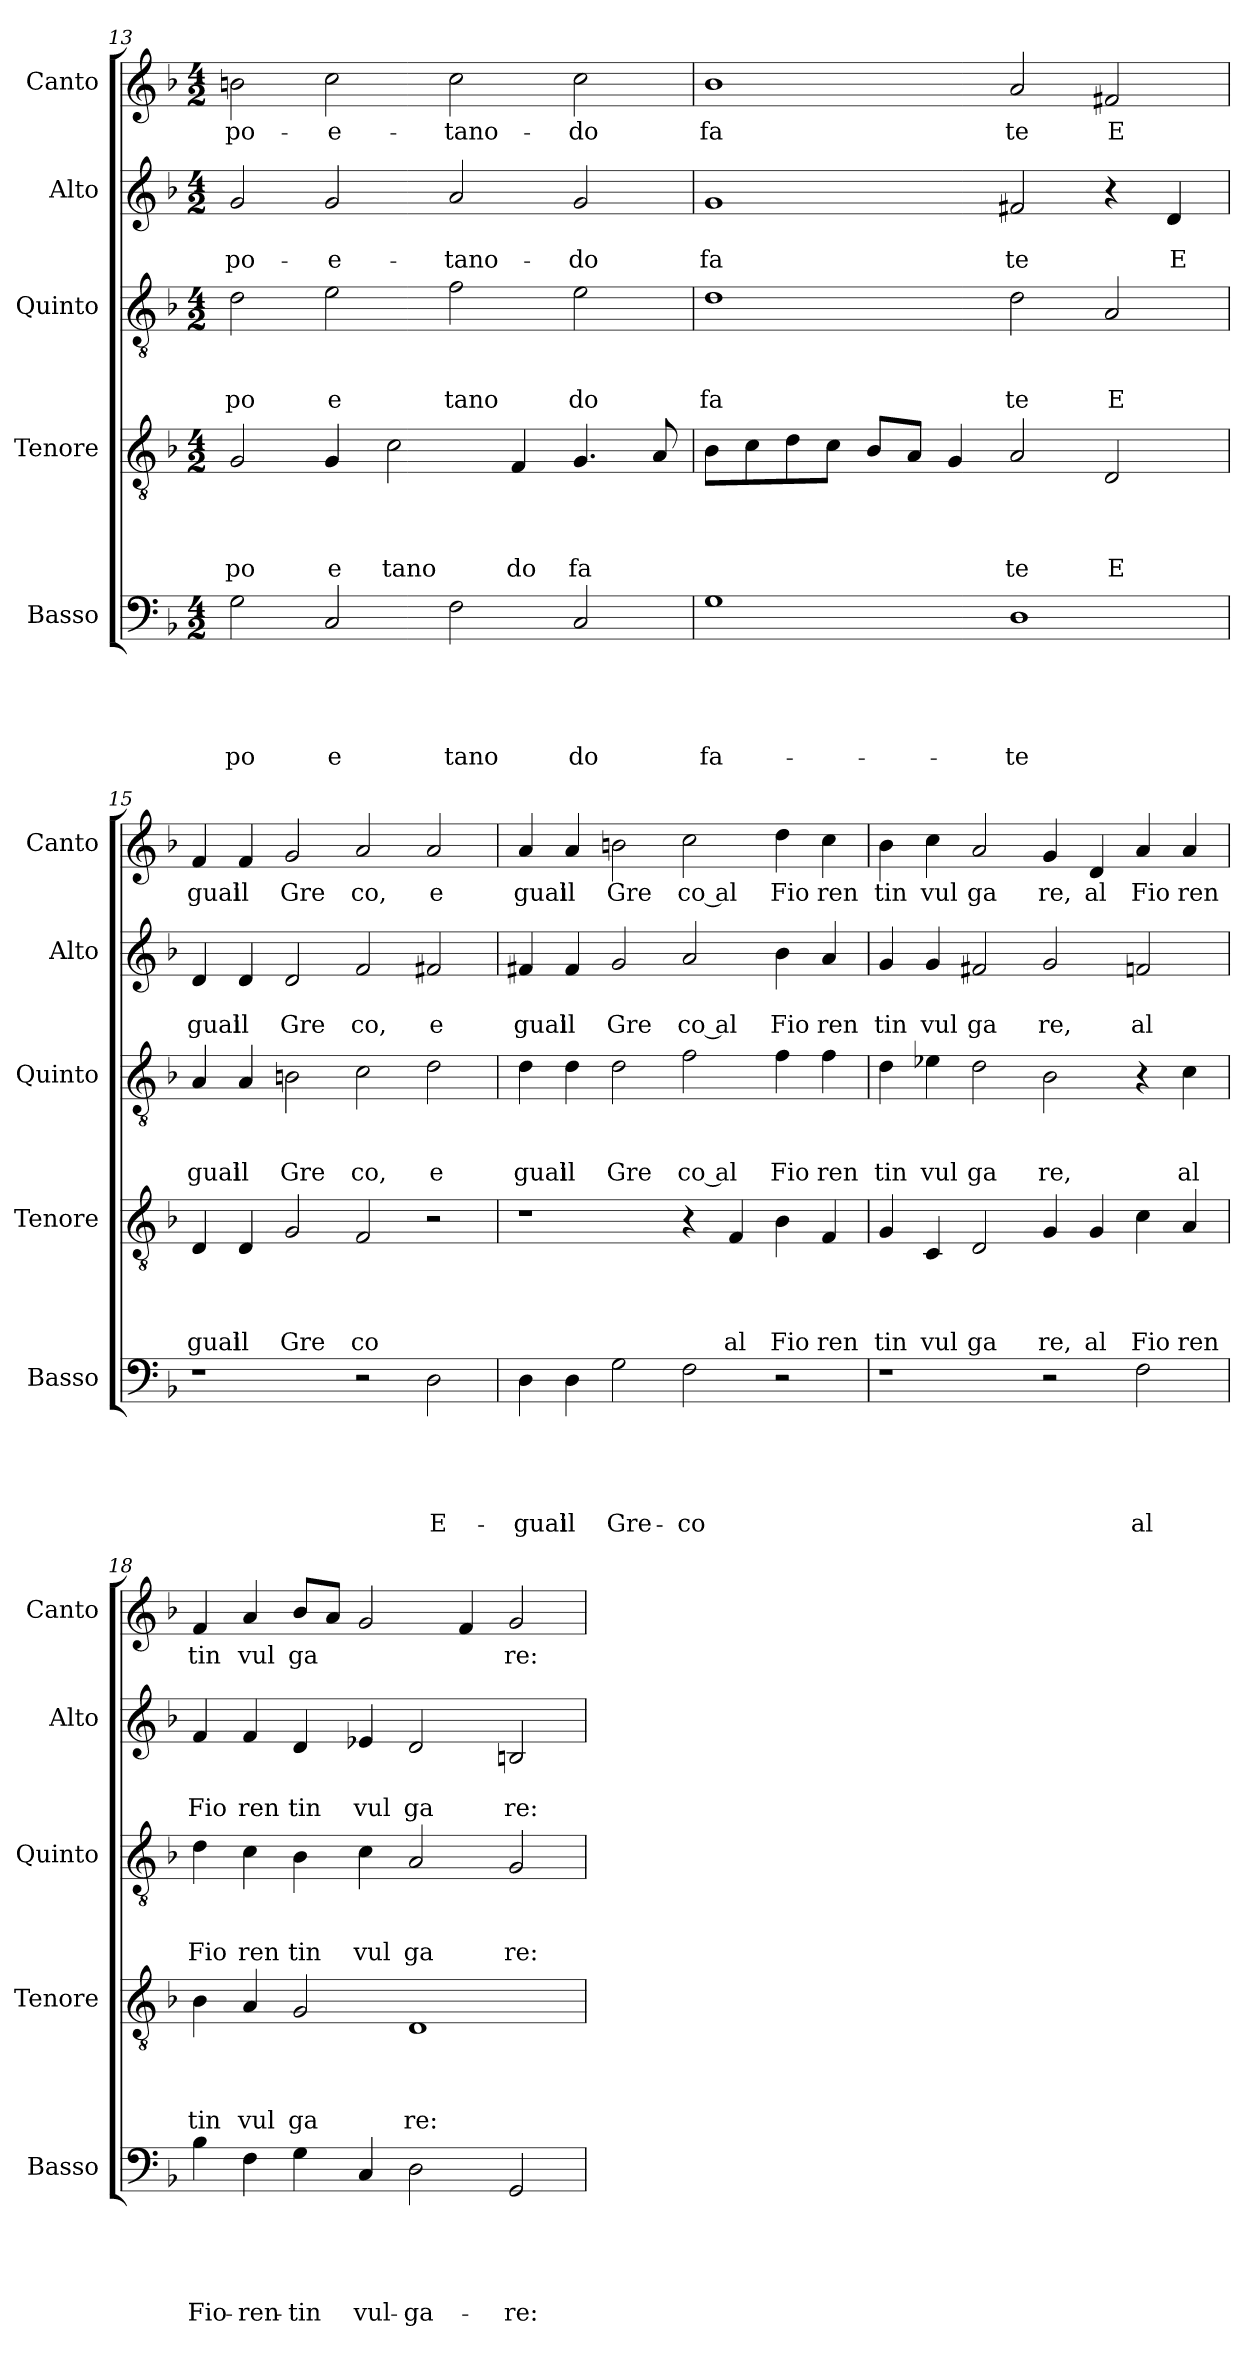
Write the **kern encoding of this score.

**kern	**text	**text	**text	**text	**text	**kern	**text	**text	**text	**text	**kern	**text	**text	**text	**kern	**text	**text	**kern	**text
*part5	*part5	*part5	*part5	*part5	*part5	*part4	*part4	*part4	*part4	*part4	*part3	*part3	*part3	*part3	*part2	*part2	*part2	*part1	*part1
*staff5	*staff5	*staff5	*staff5	*staff5	*staff5	*staff4	*staff4	*staff4	*staff4	*staff4	*staff3	*staff3	*staff3	*staff3	*staff2	*staff2	*staff2	*staff1	*staff1
*I"Basso	*	*	*	*	*	*I"Tenore	*	*	*	*	*I"Quinto	*	*	*	*I"Alto	*	*	*I"Canto	*
*I'Basso	*	*	*	*	*	*I'Tenore	*	*	*	*	*I'Quinto	*	*	*	*I'Alto	*	*	*I'Canto	*
*clefF4	*	*	*	*	*	*clefGv2	*	*	*	*	*clefGv2	*	*	*	*clefG2	*	*	*clefG2	*
*k[b-]	*	*	*	*	*	*k[b-]	*	*	*	*	*k[b-]	*	*	*	*k[b-]	*	*	*k[b-]	*
*F:	*	*	*	*	*	*F:	*	*	*	*	*F:	*	*	*	*F:	*	*	*F:	*
*M4/2	*	*	*	*	*	*M4/2	*	*	*	*	*M4/2	*	*	*	*M4/2	*	*	*M4/2	*
=13	=13	=13	=13	=13	=13	=13	=13	=13	=13	=13	=13	=13	=13	=13	=13	=13	=13	=13	=13
!	!	!	!	!	!LO:LY:b	!	!	!	!	!LO:LY:b	!	!	!	!LO:LY:b	!	!	!LO:LY:b	!	!LO:LY:b
2G\	.	.	.	.	po	2G/	.	.	.	po	2d\	.	.	po	2g/	.	po-	2bn\	po-
!	!	!	!	!	!LO:LY:b	!	!	!	!	!LO:LY:b	!	!	!	!LO:LY:b	!	!	!LO:LY:b	!	!LO:LY:b
2C/	.	.	.	.	e	4G/	.	.	.	e	2e\	.	.	e	2g/	.	-e-	2cc\	-e-
!	!	!	!	!	!	!	!	!	!	!LO:LY:b	!	!	!	!	!	!	!	!	!
.	.	.	.	.	.	2c\	.	.	.	tano	.	.	.	.	.	.	.	.	.
!	!	!	!	!	!LO:LY:b	!	!	!	!	!	!	!	!	!LO:LY:b	!	!	!LO:LY:b	!	!LO:LY:b
2F\	.	.	.	.	tano	.	.	.	.	.	2f\	.	.	tano	2a/	.	-tano-	2cc\	-tano-
!	!	!	!	!	!	!	!	!	!	!LO:LY:b	!	!	!	!	!	!	!	!	!
.	.	.	.	.	.	4F/	.	.	.	do	.	.	.	.	.	.	.	.	.
!	!	!	!	!	!LO:LY:b	!	!	!	!	!LO:LY:b	!	!	!	!LO:LY:b	!	!	!LO:LY:b	!	!LO:LY:b
2C/	.	.	.	.	do	4.G/	.	.	.	fa	2e\	.	.	do	2g/	.	-do	2cc\	-do
.	.	.	.	.	.	8A/	.	.	.	.	.	.	.	.	.	.	.	.	.
!!LO:PB:g=z
=14	=14	=14	=14	=14	=14	=14	=14	=14	=14	=14	=14	=14	=14	=14	=14	=14	=14	=14	=14
!	!	!	!	!	!LO:LY:b	!	!	!	!	!	!	!	!	!LO:LY:b	!	!	!LO:LY:b	!	!LO:LY:b
1G	.	.	.	.	fa-	8B-\L	.	.	.	.	1d	.	.	fa	1g	.	fa	1b-	fa
.	.	.	.	.	.	8c\	.	.	.	.	.	.	.	.	.	.	.	.	.
.	.	.	.	.	.	8d\	.	.	.	.	.	.	.	.	.	.	.	.	.
.	.	.	.	.	.	8c\J	.	.	.	.	.	.	.	.	.	.	.	.	.
.	.	.	.	.	.	8B-/L	.	.	.	.	.	.	.	.	.	.	.	.	.
.	.	.	.	.	.	8A/J	.	.	.	.	.	.	.	.	.	.	.	.	.
.	.	.	.	.	.	4G/	.	.	.	.	.	.	.	.	.	.	.	.	.
!	!	!	!	!	!LO:LY:b	!	!	!	!	!LO:LY:b	!	!	!	!LO:LY:b	!	!	!LO:LY:b	!	!LO:LY:b
1D	.	.	.	.	-te	2A/	.	.	.	te	2d\	.	.	te	2f#X/	.	te	2a/	te
!	!	!	!	!	!	!	!	!	!	!LO:LY:b	!	!	!	!LO:LY:b	!	!	!	!	!LO:LY:b
.	.	.	.	.	.	2D/	.	.	.	E	2A/	.	.	E	4r	.	.	2f#X/	E
!	!	!	!	!	!	!	!	!	!	!	!	!	!	!	!	!	!LO:LY:b	!	!
.	.	.	.	.	.	.	.	.	.	.	.	.	.	.	4d/	.	E	.	.
=15	=15	=15	=15	=15	=15	=15	=15	=15	=15	=15	=15	=15	=15	=15	=15	=15	=15	=15	=15
!	!	!	!	!	!	!	!	!	!	!LO:LY:b	!	!	!	!LO:LY:b	!	!	!LO:LY:b	!	!LO:LY:b
1r	.	.	.	.	.	4D/	.	.	.	gual	4A/	.	.	gual	4d/	.	gual	4f/	gual
!	!	!	!	!	!	!	!	!	!	!LO:LY:b	!	!	!	!LO:LY:b	!	!	!LO:LY:b	!	!LO:LY:b
.	.	.	.	.	.	4D/	.	.	.	il	4A/	.	.	il	4d/	.	il	4f/	il
!	!	!	!	!	!	!	!	!	!	!LO:LY:b	!	!	!	!LO:LY:b	!	!	!LO:LY:b	!	!LO:LY:b
.	.	.	.	.	.	2G/	.	.	.	Gre	2Bn\	.	.	Gre	2d/	.	Gre	2g/	Gre
!	!	!	!	!	!	!	!	!	!	!LO:LY:b	!	!	!	!LO:LY:b	!	!	!LO:LY:b	!	!LO:LY:b
2r	.	.	.	.	.	2F/	.	.	.	co	2c\	.	.	co,	2f/	.	co,	2a/	co,
!	!	!	!	!	!LO:LY:b	!	!	!	!	!	!	!	!	!LO:LY:b	!	!	!LO:LY:b	!	!LO:LY:b
2D\	.	.	.	.	E-	2r	.	.	.	.	2d\	.	.	e	2f#X/	.	e	2a/	e
=16	=16	=16	=16	=16	=16	=16	=16	=16	=16	=16	=16	=16	=16	=16	=16	=16	=16	=16	=16
!	!	!	!	!	!LO:LY:b	!	!	!	!	!	!	!	!	!LO:LY:b	!	!	!LO:LY:b	!	!LO:LY:b
4D\	.	.	.	.	-gual	1r	.	.	.	.	4d\	.	.	gual	4f#X/	.	gual	4a/	gual
!	!	!	!	!	!LO:LY:b	!	!	!	!	!	!	!	!	!LO:LY:b	!	!	!LO:LY:b	!	!LO:LY:b
4D\	.	.	.	.	il	.	.	.	.	.	4d\	.	.	il	4f#/	.	il	4a/	il
!	!	!	!	!	!LO:LY:b	!	!	!	!	!	!	!	!	!LO:LY:b	!	!	!LO:LY:b	!	!LO:LY:b
2G\	.	.	.	.	Gre-	.	.	.	.	.	2d\	.	.	Gre	2g/	.	Gre	2bn\	Gre
!	!	!	!	!	!LO:LY:b	!	!	!	!	!	!	!	!	!LO:LY:b:rj	!	!	!LO:LY:b:rj	!	!LO:LY:b:rj
2F\	.	.	.	.	-co	4r	.	.	.	.	2f\	.	.	co al	2a/	.	co al	2cc\	co al
!	!	!	!	!	!	!	!	!	!	!LO:LY:b	!	!	!	!	!	!	!	!	!
.	.	.	.	.	.	4F/	.	.	.	al	.	.	.	.	.	.	.	.	.
!	!	!	!	!	!	!	!	!	!	!LO:LY:b	!	!	!	!LO:LY:b	!	!	!LO:LY:b	!	!LO:LY:b
2r	.	.	.	.	.	4B-\	.	.	.	Fio	4f\	.	.	Fio	4b-\	.	Fio	4dd\	Fio
!	!	!	!	!	!	!	!	!	!	!LO:LY:b	!	!	!	!LO:LY:b	!	!	!LO:LY:b	!	!LO:LY:b
.	.	.	.	.	.	4F/	.	.	.	ren	4f\	.	.	ren	4a/	.	ren	4cc\	ren
=17	=17	=17	=17	=17	=17	=17	=17	=17	=17	=17	=17	=17	=17	=17	=17	=17	=17	=17	=17
!	!	!	!	!	!	!	!	!	!	!LO:LY:b	!	!	!	!LO:LY:b	!	!	!LO:LY:b	!	!LO:LY:b
1r	.	.	.	.	.	4G/	.	.	.	tin	4d\	.	.	tin	4g/	.	tin	4b-\	tin
!	!	!	!	!	!	!	!	!	!	!LO:LY:b	!	!	!	!LO:LY:b	!	!	!LO:LY:b	!	!LO:LY:b
.	.	.	.	.	.	4C/	.	.	.	vul	4e-X\	.	.	vul	4g/	.	vul	4cc\	vul
!	!	!	!	!	!	!	!	!	!	!LO:LY:b	!	!	!	!LO:LY:b	!	!	!LO:LY:b	!	!LO:LY:b
.	.	.	.	.	.	2D/	.	.	.	ga	2d\	.	.	ga	2f#X/	.	ga	2a/	ga
!	!	!	!	!	!	!	!	!	!	!LO:LY:b	!	!	!	!LO:LY:b	!	!	!LO:LY:b	!	!LO:LY:b
2r	.	.	.	.	.	4G/	.	.	.	re,	2B-\	.	.	re,	2g/	.	re,	4g/	re,
!	!	!	!	!	!	!	!	!	!	!LO:LY:b	!	!	!	!	!	!	!	!	!LO:LY:b
.	.	.	.	.	.	4G/	.	.	.	al	.	.	.	.	.	.	.	4d/	al
!	!	!	!	!	!LO:LY:b	!	!	!	!	!LO:LY:b	!	!	!	!	!	!	!LO:LY:b	!	!LO:LY:b
2F\	.	.	.	.	al	4c\	.	.	.	Fio	4r	.	.	.	2fn/	.	al	4a/	Fio
!	!	!	!	!	!	!	!	!	!	!LO:LY:b	!	!	!	!LO:LY:b	!	!	!	!	!LO:LY:b
.	.	.	.	.	.	4A/	.	.	.	ren	4c\	.	.	al	.	.	.	4a/	ren
=18	=18	=18	=18	=18	=18	=18	=18	=18	=18	=18	=18	=18	=18	=18	=18	=18	=18	=18	=18
!	!	!	!	!	!LO:LY:b	!	!	!	!	!LO:LY:b	!	!	!	!LO:LY:b	!	!	!LO:LY:b	!	!LO:LY:b
4B-\	.	.	.	.	Fio-	4B-\	.	.	.	tin	4d\	.	.	Fio	4f/	.	Fio	4f/	tin
!	!	!	!	!	!LO:LY:b	!	!	!	!	!LO:LY:b	!	!	!	!LO:LY:b	!	!	!LO:LY:b	!	!LO:LY:b
4F\	.	.	.	.	-ren-	4A/	.	.	.	vul	4c\	.	.	ren	4f/	.	ren	4a/	vul
!	!	!	!	!	!LO:LY:b	!	!	!	!	!LO:LY:b	!	!	!	!LO:LY:b	!	!	!LO:LY:b	!	!LO:LY:b
4G\	.	.	.	.	-tin	2G/	.	.	.	ga	4B-\	.	.	tin	4d/	.	tin	8b-/L	ga
.	.	.	.	.	.	.	.	.	.	.	.	.	.	.	.	.	.	8a/J	.
!	!	!	!	!	!LO:LY:b	!	!	!	!	!	!	!	!	!LO:LY:b	!	!	!LO:LY:b	!	!
4C/	.	.	.	.	vul-	.	.	.	.	.	4c\	.	.	vul	4e-X/	.	vul	2g/	.
!	!	!	!	!	!LO:LY:b	!	!	!	!	!LO:LY:b	!	!	!	!LO:LY:b	!	!	!LO:LY:b	!	!
2D\	.	.	.	.	-ga-	1D	.	.	.	re:	2A/	.	.	ga	2d/	.	ga	.	.
.	.	.	.	.	.	.	.	.	.	.	.	.	.	.	.	.	.	4f/	.
!	!	!	!	!	!LO:LY:b	!	!	!	!	!	!	!	!	!LO:LY:b	!	!	!LO:LY:b	!	!LO:LY:b
2GG/	.	.	.	.	-re:	.	.	.	.	.	2G/	.	.	re:	2Bn/	.	re:	2g/	re:
=	=	=	=	=	=	=	=	=	=	=	=	=	=	=	=	=	=	=	=
*-	*-	*-	*-	*-	*-	*-	*-	*-	*-	*-	*-	*-	*-	*-	*-	*-	*-	*-	*-
